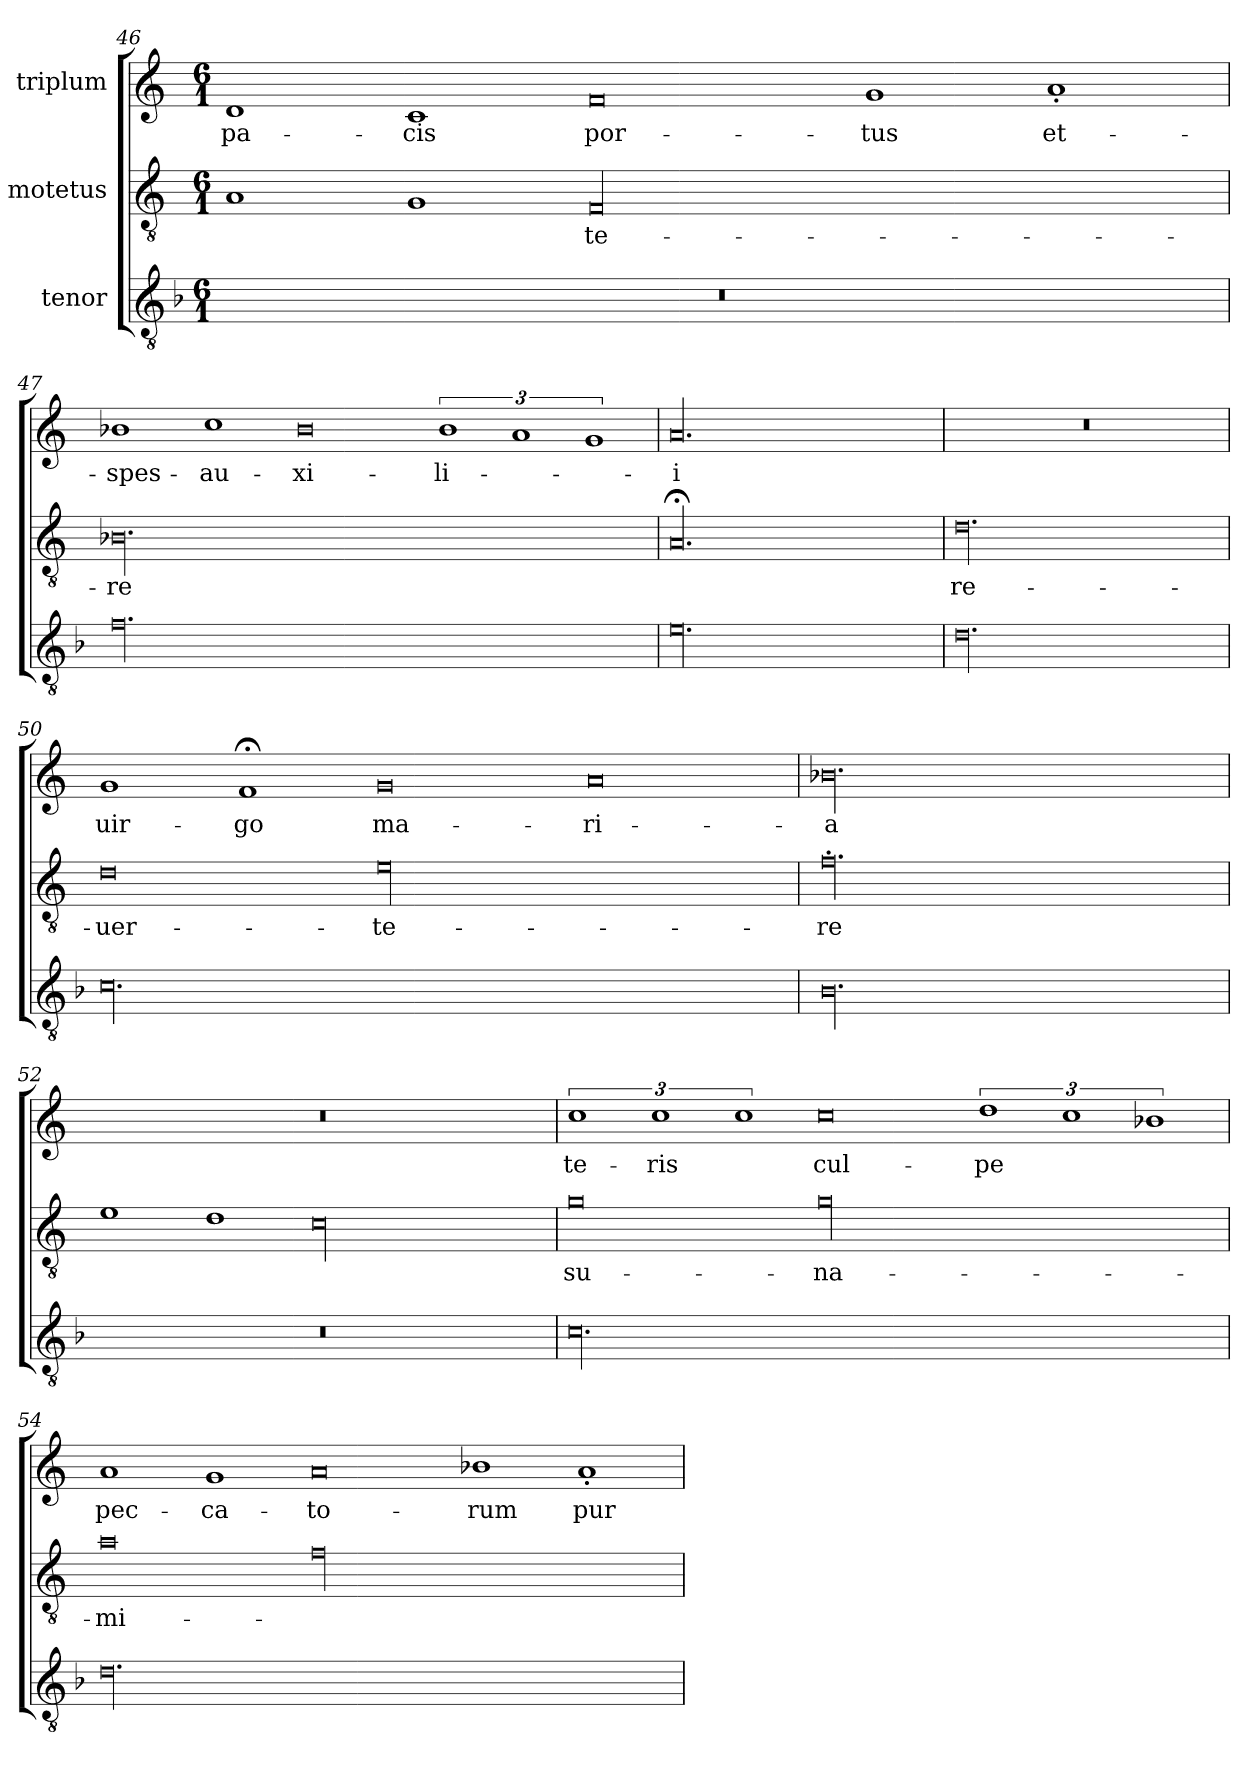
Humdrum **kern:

**kern	**kern	**text	**kern	**text
*part3	*part2	*part2	*part1	*part1
*staff3	*staff2	*staff2	*staff1	*staff1
*I"tenor	*I"motetus	*	*I"triplum	*
*clefGv2	*clefGv2	*	*clefG2	*
*k[b-]	*k[]	*	*k[]	*
*F:	*C:	*	*C:	*
*M6/1	*M6/1	*	*M6/1	*
=46	=46	=46	=46	=46
00.r	1A/	.	1d/	pa-
.	1G/	.	1c/	-cis
.	00F/	-te-	0f/	por-
.	.	.	1g/	-tus
.	.	.	1a'/	et-
=47	=47	=47	=47	=47
00.f\	00.B-X\	-re	1b-X\	spes-
.	.	.	1cc\	au-
.	.	.	0b-\	-xi-
.	.	.	3%2b-\	-li-
.	.	.	3%2a/	.
.	.	.	3%2g/	.
=48	=48	=48	=48	=48
00.e\	00.A;</	.	00.a/	-i
=49	=49	=49	=49	=49
00.d\	00.d\	re-	00.r	.
=50	=50	=50	=50	=50
00.c\	0d\	-uer-	1g/	uir-
.	.	.	1f;</	-go
.	00e\	-te-	0g/	ma-
.	.	.	0a/	-ri-
=51	=51	=51	=51	=51
00.B-\	00.f'\	-re	00.b-X\	-a
!!LO:PB:g=z
=52	=52	=52	=52	=52
00.r	1e\	.	00.r	.
.	1d\	.	.	.
.	00c\	.	.	.
=53	=53	=53	=53	=53
00.c\	0g\	su-	3%2cc\	-te-
.	.	.	3%2cc\	-ris
.	.	.	3%2cc\	.
.	00g\	-na-	0cc\	cul-
.	.	.	3%2dd\	-pe
.	.	.	3%2cc\	.
.	.	.	3%2b-X\	.
=54	=54	=54	=54	=54
00.d\	0a\	-mi-	1a/	pec-
.	.	.	1g/	-ca-
.	00f\	.	0a/	-to-
.	.	.	1b-X\	-rum
.	.	.	1a'/	pur-
=	=	=	=	=
*-	*-	*-	*-	*-
